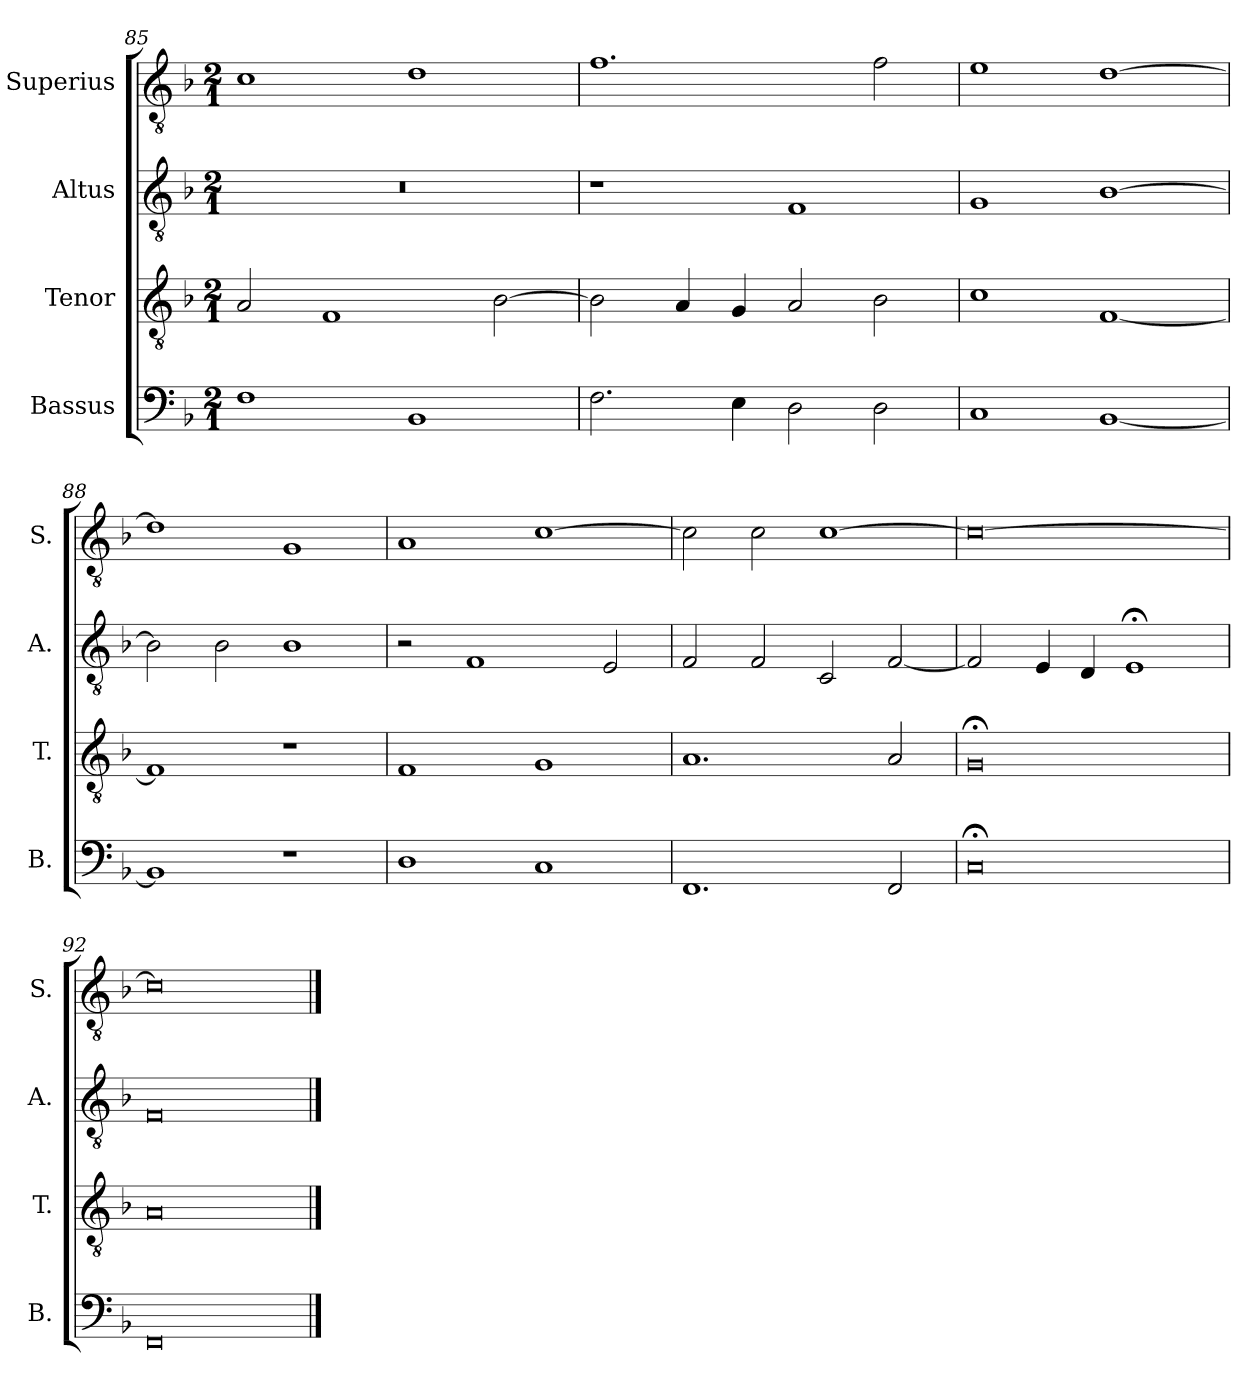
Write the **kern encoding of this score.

**kern	**kern	**kern	**kern
*part4	*part3	*part2	*part1
*staff4	*staff3	*staff2	*staff1
*I"Bassus	*I"Tenor	*I"Altus	*I"Superius
*I'B.	*I'T.	*I'A.	*I'S.
*clefF4	*clefGv2	*clefGv2	*clefGv2
*k[b-]	*k[b-]	*k[b-]	*k[b-]
*M2/1	*M2/1	*M2/1	*M2/1
=85	=85	=85	=85
1F	2A/	0r	1c
.	1F	.	.
1BB-	.	.	1d
.	[2B-\	.	.
=86	=86	=86	=86
2.F\	2B-\]	1r	1.f
.	4A/	.	.
4E\	4G/	.	.
2D\	2A/	1F	.
2D\	2B-\	.	2f\
=87	=87	=87	=87
1C	1c	1G	1e
[1BB-	[1F	[1B-	[1d
=88	=88	=88	=88
1BB-]	1F]	2B-\]	1d]
.	.	2B-\	.
1r	1r	1B-	1G
!!LO:LB:g=z
=89	=89	=89	=89
1D	1F	2r	1A
.	.	1F	.
1C	1G	.	[1c
.	.	2E/	.
=90	=90	=90	=90
1.FF	1.A	2F/	2c\]
.	.	2F/	2c\
.	.	2C/	[1c
2FF/	2A/	[2F/	.
=91	=91	=91	=91
0C;<	0G;<	2F/]	0c_
.	.	4E/	.
.	.	4D/	.
.	.	1E;<	.
=92	=92	=92	=92
0FF	0A	0F	0c]
==	==	==	==
*-	*-	*-	*-
